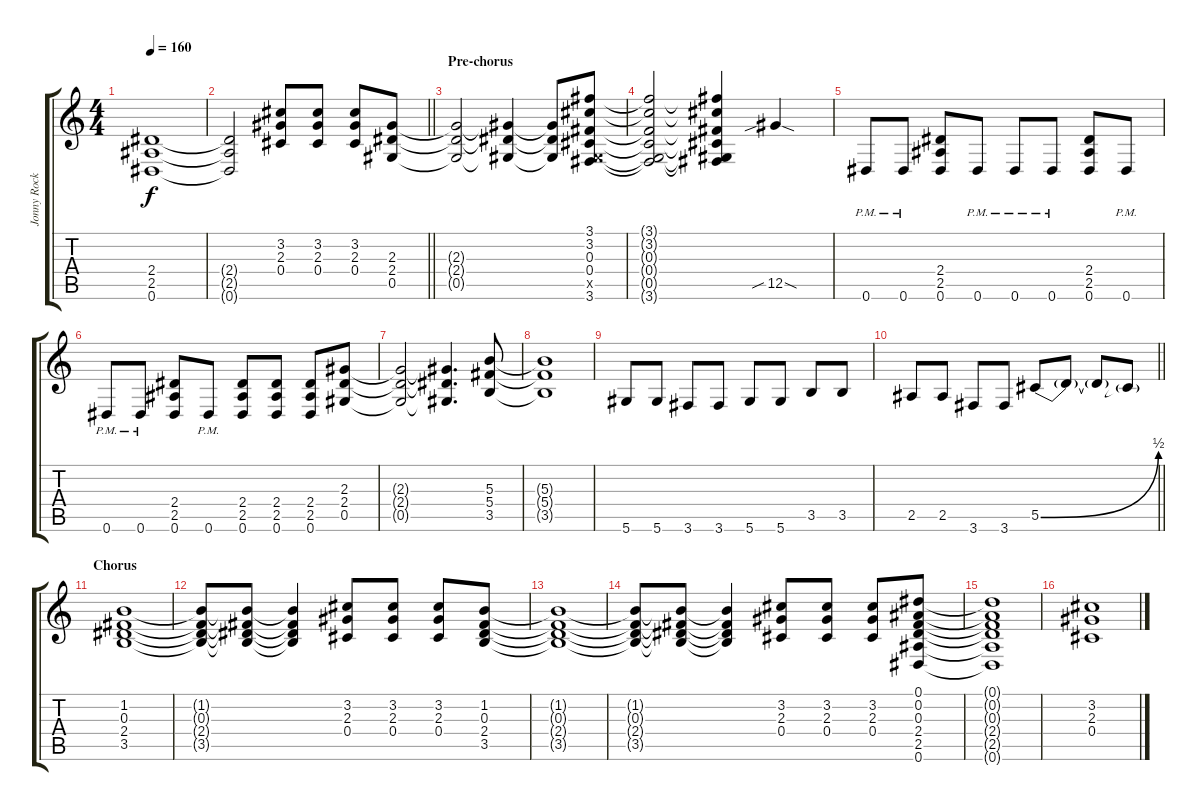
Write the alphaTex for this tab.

\track ("Jonny Rocker" "Jonny Rock") {instrument distortionguitar}
\staff {score tabs}
\tuning (Eb4 Bb3 Gb3 Db3 Ab2 Eb2) {hide}
\ts (4 4)
\tempo 160
\clef g2
\ks c
(2.4{t} 2.5{t} 0.6{t}).1{dy f} |
\barLineRight lightlight
(2.4{t} 2.5{t} 0.6{t}).2 (3.2 2.3 0.4).8 (3.2 2.3 0.4).8 (3.2 2.3 0.4).8 (2.3 2.4 0.5).8 |
\section ("" "Pre-chorus")
(2.3{t} 2.4{t} 0.5{t}).2 (2.3{t} 2.4{t} 0.5{t}).4 (2.3{t} 2.4{t} 0.5{t}).8 (3.1 3.2 0.3 0.4 0.5{x} 3.6).8 |
(3.1{t} 3.2{t} 0.3{t} 0.4{t} 0.5{t} 3.6{t}).2 (3.1{t} 3.2{t} 0.3{t} 0.4{t} 0.5{t} 3.6{t}).4 12.5{sib sod}.4 |
0.6{pm}.8 0.6{pm}.8 (2.4 2.5 0.6).8 0.6{pm}.8 0.6{pm}.8 0.6{pm}.8 (2.4 2.5 0.6).8 0.6{pm}.8 |
0.6{pm}.8 0.6{pm}.8 (2.4 2.5 0.6).8 0.6{pm}.8 (2.4 2.5 0.6).8 (2.4 2.5 0.6).8 (2.4 2.5 0.6).8 (2.3 2.4 0.5).8 |
(2.3{t} 2.4{t} 0.5{t}).2 (2.3{t} 2.4{t} 0.5{t}).4{d} (5.3 5.4 3.5).8 |
(5.3{t} 5.4{t} 3.5{t}).1 |
5.6.8 5.6.8 3.6.8 3.6.8 5.6.8 5.6.8 3.5.8 3.5.8 |
\barLineRight lightlight
2.5.8 2.5.8 3.6.8 3.6.8 5.5{be (bend 0 0 60 2)}.8 5.5{t}.8 5.5{t}.8 5.5{t}.8 |
\section ("" "Chorus")
(1.2 0.3 2.4 3.5).1 |
(1.2{t} 0.3{t} 2.4{t} 3.5{t}).8 (1.2{t} 0.3{t} 2.4{t} 3.5{t}).8 (1.2{t} 0.3{t} 2.4{t} 3.5{t}).4 (3.2 2.3 0.4).8 (3.2 2.3 0.4).8 (3.2 2.3 0.4).8 (1.2 0.3 2.4 3.5).8 |
(1.2{t} 0.3{t} 2.4{t} 3.5{t}).1 |
(1.2{t} 0.3{t} 2.4{t} 3.5{t}).8 (1.2{t} 0.3{t} 2.4{t} 3.5{t}).8 (1.2{t} 0.3{t} 2.4{t} 3.5{t}).4 (3.2 2.3 0.4).8 (3.2 2.3 0.4).8 (3.2 2.3 0.4).8 (0.1 0.2 0.3 2.4 2.5 0.6).8 |
(0.1{t} 0.2{t} 0.3{t} 2.4{t} 2.5{t} 0.6{t}).1 |
(3.2 2.3 0.4).1
